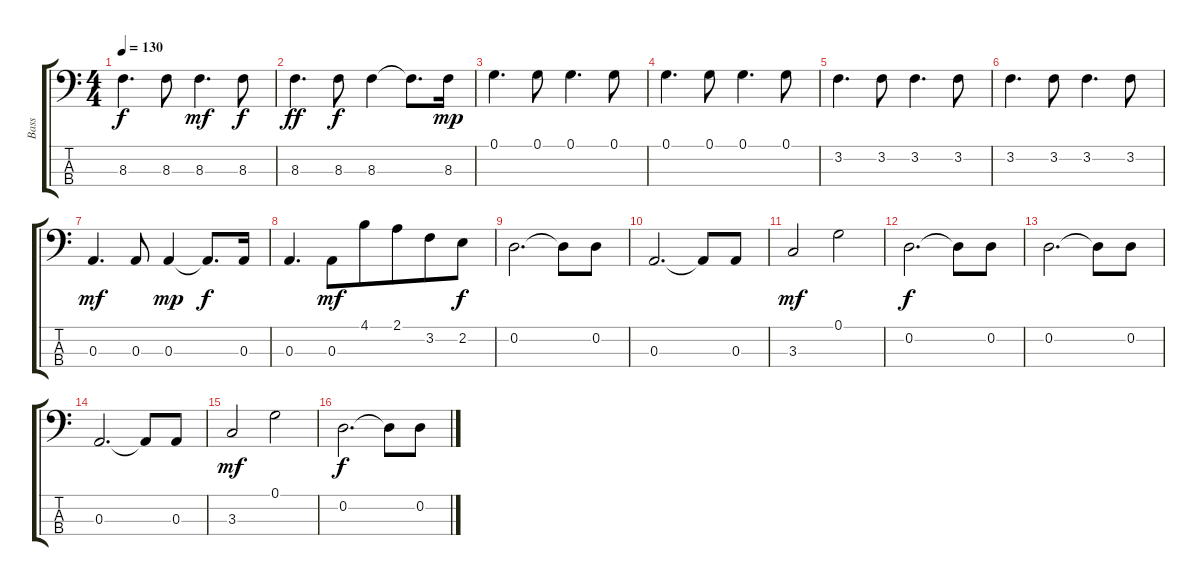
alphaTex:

\track ("Bass" "Bass") {instrument electricbassfinger}
\staff {score tabs}
\tuning (G2 D2 A1 E1) {hide}
\ts (4 4)
\tempo 130
\clef f4
\ks c
8.3.4{d dy f} 8.3.8 8.3.4{d dy mf} 8.3.8{dy f} |
8.3.4{d dy ff} 8.3.8{dy f} 8.3.4 8.3{t}.8{d} 8.3.16{dy mp} |
0.1.4{d} 0.1.8 0.1.4{d} 0.1.8 |
0.1.4{d} 0.1.8 0.1.4{d} 0.1.8 |
3.2.4{d} 3.2.8 3.2.4{d} 3.2.8 |
3.2.4{d} 3.2.8 3.2.4{d} 3.2.8 |
0.3.4{d dy mf} 0.3.8 0.3.4{dy mp} 0.3{t}.8{d dy f} 0.3.16 |
0.3.4{d} 0.3.8{dy mf beam merge} 4.1.8 2.1.8{beam merge} 3.2.8 2.2.8{dy f} |
0.2.2{d} 0.2{t}.8 0.2.8 |
0.3.2{d} 0.3{t}.8 0.3.8 |
3.3.2{dy mf} 0.1.2 |
0.2.2{d dy f} 0.2{t}.8 0.2.8 |
0.2.2{d} 0.2{t}.8 0.2.8 |
0.3.2{d} 0.3{t}.8 0.3.8 |
3.3.2{dy mf} 0.1.2 |
0.2.2{d dy f} 0.2{t}.8 0.2.8
